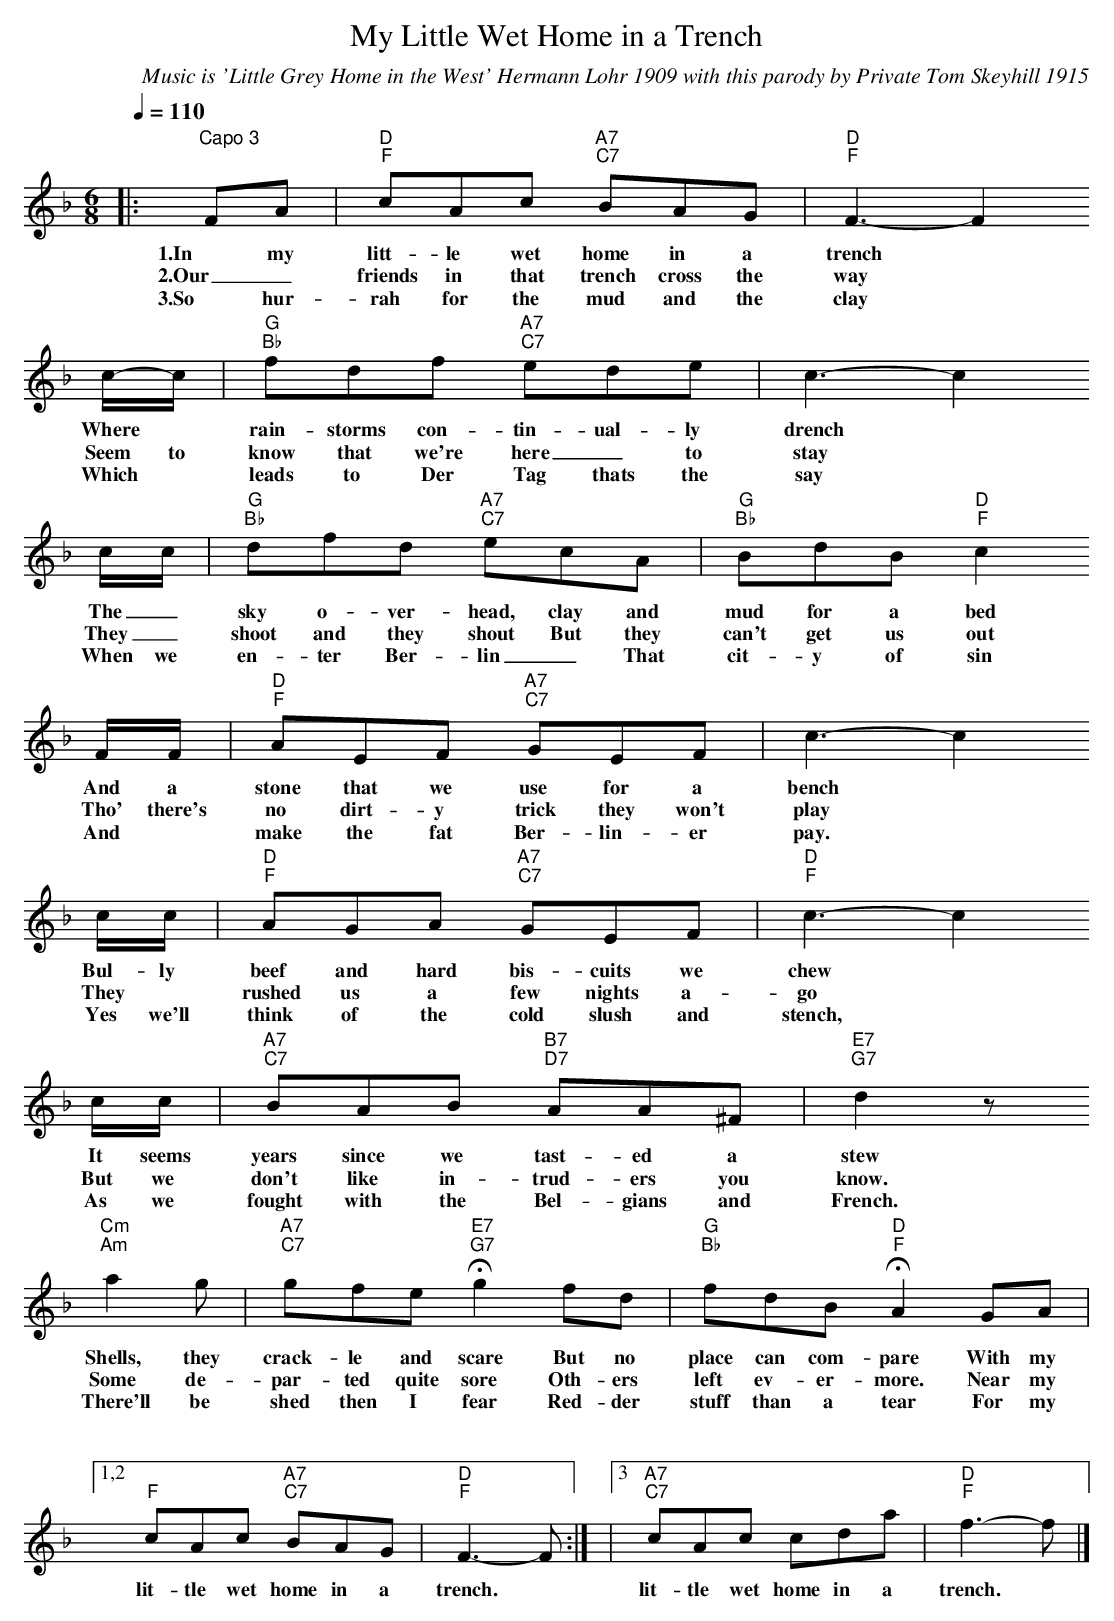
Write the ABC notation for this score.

X:1
T:My Little Wet Home in a Trench
C:Music is 'Little Grey Home in the West' Hermann Lohr 1909 with this parody by Private Tom Skeyhill 1915
M:6/8
L:1/8
Q:1/4=110
K:Fmaj
|:"Capo 3"""FA|"D""F"cAc "A7""C7"BAG|"D""F"F3-F2
w:1.In my litt-le wet home in a trench*
w:2.Our_ friends in that trench cross the way*
w:3.So hur-rah for the mud and the clay*
c/2-c/2|"G""Bb"fdf "A7""C7"ede|c3-c2
w:Where* rain-storms con-tin-ual-ly drench*
w:Seem to know that we're here_ to stay*
w:Which* leads to Der Tag thats the say*
c/2c/2|"G""Bb"dfd "A7""C7"ecA|"G""Bb"BdB "D""F"c2
w:The_ sky o-ver-head, clay and mud for a bed
w:They_ shoot and they shout But they can't get us out
w:When we en-ter Ber-lin_ That cit-y of sin*
F/2F/2|"D""F"AEF "A7""C7"GEF|c3-c2
w:And a stone that we use for a bench*
w:Tho' there's no dirt-y trick they won't play*
w:And* make the fat Ber-lin-er pay.*
c/2c/2|"D""F"AGA "A7""C7"GEF|"D""F"c3-c2
w:Bul-ly beef and hard bis-cuits we chew*
w:They* rushed us a few nights a-go*
w:Yes we'll think of the cold slush and stench,*
c/2c/2|"A7""C7"BAB "B7""D7"AA^F|"E7""G7"d2 z
w:It seems years since we tast-ed a stew
w:But we don't like in-trud-ers you know.
w:As we fought with the Bel-gians and French.
"Cm""Am"a2g|"A7""C7"gfe "E7""G7"Hg2fd|"G""Bb"fdB "D""F"HA2GA\
w:Shells, they crack-le and scare But no place can com-pare With my
w:Some de-par-ted quite sore Oth-ers left ev-er-more. Near my
w:There'll be shed then I fear Red-der stuff than a tear For my
|1,2"F"cAc "A7""C7"BAG|"D""F"F3-F:|\
w:lit-tle wet home in a trench.
|3"A7""C7"cAc cda|"D""F"f3-f|]
w:lit-tle wet home in a trench.
